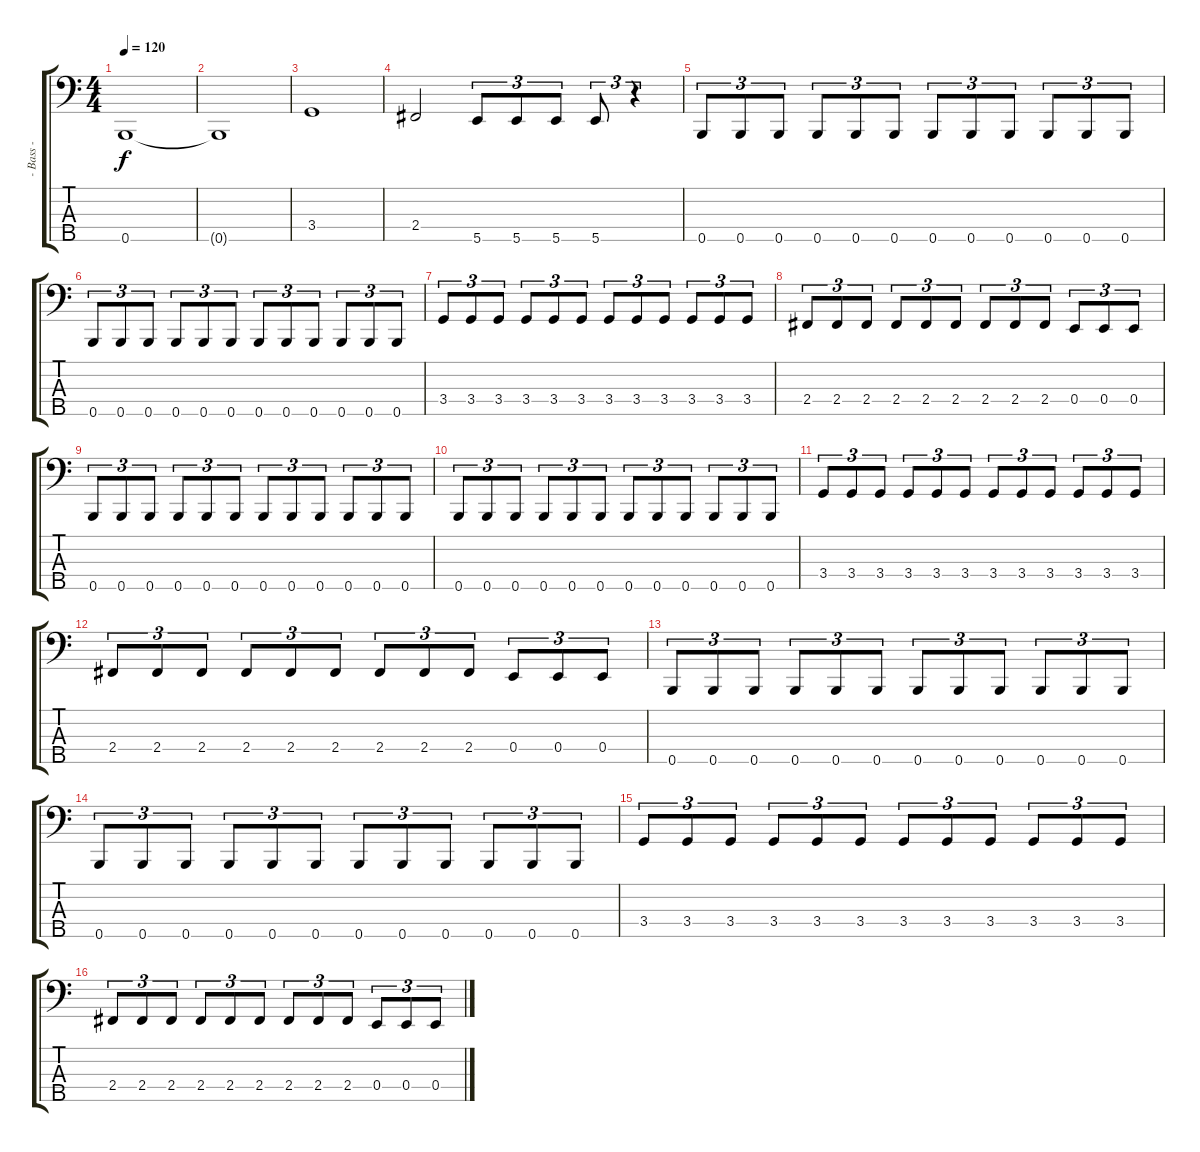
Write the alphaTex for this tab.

\track ("- Bass -" "- Bass -") {instrument electricbasspick}
\staff {score tabs}
\tuning (G2 D2 A1 E1 B0) {hide}
\ts (4 4)
\tempo 120
\clef f4
\ks c
0.5.1{dy f instrument electricbasspick} |
0.5{t}.1 |
3.4.1 |
2.4.2 5.5.8{tu (3 2)} 5.5.8{tu (3 2)} 5.5.8{tu (3 2)} 5.5.8{tu (3 2)} r.4{tu (3 2)} |
0.5.8{tu (3 2)} 0.5.8{tu (3 2)} 0.5.8{tu (3 2)} 0.5.8{tu (3 2)} 0.5.8{tu (3 2)} 0.5.8{tu (3 2)} 0.5.8{tu (3 2)} 0.5.8{tu (3 2)} 0.5.8{tu (3 2)} 0.5.8{tu (3 2)} 0.5.8{tu (3 2)} 0.5.8{tu (3 2)} |
0.5.8{tu (3 2)} 0.5.8{tu (3 2)} 0.5.8{tu (3 2)} 0.5.8{tu (3 2)} 0.5.8{tu (3 2)} 0.5.8{tu (3 2)} 0.5.8{tu (3 2)} 0.5.8{tu (3 2)} 0.5.8{tu (3 2)} 0.5.8{tu (3 2)} 0.5.8{tu (3 2)} 0.5.8{tu (3 2)} |
3.4.8{tu (3 2)} 3.4.8{tu (3 2)} 3.4.8{tu (3 2)} 3.4.8{tu (3 2)} 3.4.8{tu (3 2)} 3.4.8{tu (3 2)} 3.4.8{tu (3 2)} 3.4.8{tu (3 2)} 3.4.8{tu (3 2)} 3.4.8{tu (3 2)} 3.4.8{tu (3 2)} 3.4.8{tu (3 2)} |
2.4.8{tu (3 2)} 2.4.8{tu (3 2)} 2.4.8{tu (3 2)} 2.4.8{tu (3 2)} 2.4.8{tu (3 2)} 2.4.8{tu (3 2)} 2.4.8{tu (3 2)} 2.4.8{tu (3 2)} 2.4.8{tu (3 2)} 0.4.8{tu (3 2)} 0.4.8{tu (3 2)} 0.4.8{tu (3 2)} |
0.5.8{tu (3 2)} 0.5.8{tu (3 2)} 0.5.8{tu (3 2)} 0.5.8{tu (3 2)} 0.5.8{tu (3 2)} 0.5.8{tu (3 2)} 0.5.8{tu (3 2)} 0.5.8{tu (3 2)} 0.5.8{tu (3 2)} 0.5.8{tu (3 2)} 0.5.8{tu (3 2)} 0.5.8{tu (3 2)} |
0.5.8{tu (3 2)} 0.5.8{tu (3 2)} 0.5.8{tu (3 2)} 0.5.8{tu (3 2)} 0.5.8{tu (3 2)} 0.5.8{tu (3 2)} 0.5.8{tu (3 2)} 0.5.8{tu (3 2)} 0.5.8{tu (3 2)} 0.5.8{tu (3 2)} 0.5.8{tu (3 2)} 0.5.8{tu (3 2)} |
3.4.8{tu (3 2)} 3.4.8{tu (3 2)} 3.4.8{tu (3 2)} 3.4.8{tu (3 2)} 3.4.8{tu (3 2)} 3.4.8{tu (3 2)} 3.4.8{tu (3 2)} 3.4.8{tu (3 2)} 3.4.8{tu (3 2)} 3.4.8{tu (3 2)} 3.4.8{tu (3 2)} 3.4.8{tu (3 2)} |
2.4.8{tu (3 2)} 2.4.8{tu (3 2)} 2.4.8{tu (3 2)} 2.4.8{tu (3 2)} 2.4.8{tu (3 2)} 2.4.8{tu (3 2)} 2.4.8{tu (3 2)} 2.4.8{tu (3 2)} 2.4.8{tu (3 2)} 0.4.8{tu (3 2)} 0.4.8{tu (3 2)} 0.4.8{tu (3 2)} |
0.5.8{tu (3 2)} 0.5.8{tu (3 2)} 0.5.8{tu (3 2)} 0.5.8{tu (3 2)} 0.5.8{tu (3 2)} 0.5.8{tu (3 2)} 0.5.8{tu (3 2)} 0.5.8{tu (3 2)} 0.5.8{tu (3 2)} 0.5.8{tu (3 2)} 0.5.8{tu (3 2)} 0.5.8{tu (3 2)} |
0.5.8{tu (3 2)} 0.5.8{tu (3 2)} 0.5.8{tu (3 2)} 0.5.8{tu (3 2)} 0.5.8{tu (3 2)} 0.5.8{tu (3 2)} 0.5.8{tu (3 2)} 0.5.8{tu (3 2)} 0.5.8{tu (3 2)} 0.5.8{tu (3 2)} 0.5.8{tu (3 2)} 0.5.8{tu (3 2)} |
3.4.8{tu (3 2)} 3.4.8{tu (3 2)} 3.4.8{tu (3 2)} 3.4.8{tu (3 2)} 3.4.8{tu (3 2)} 3.4.8{tu (3 2)} 3.4.8{tu (3 2)} 3.4.8{tu (3 2)} 3.4.8{tu (3 2)} 3.4.8{tu (3 2)} 3.4.8{tu (3 2)} 3.4.8{tu (3 2)} |
2.4.8{tu (3 2)} 2.4.8{tu (3 2)} 2.4.8{tu (3 2)} 2.4.8{tu (3 2)} 2.4.8{tu (3 2)} 2.4.8{tu (3 2)} 2.4.8{tu (3 2)} 2.4.8{tu (3 2)} 2.4.8{tu (3 2)} 0.4.8{tu (3 2)} 0.4.8{tu (3 2)} 0.4.8{tu (3 2)}
